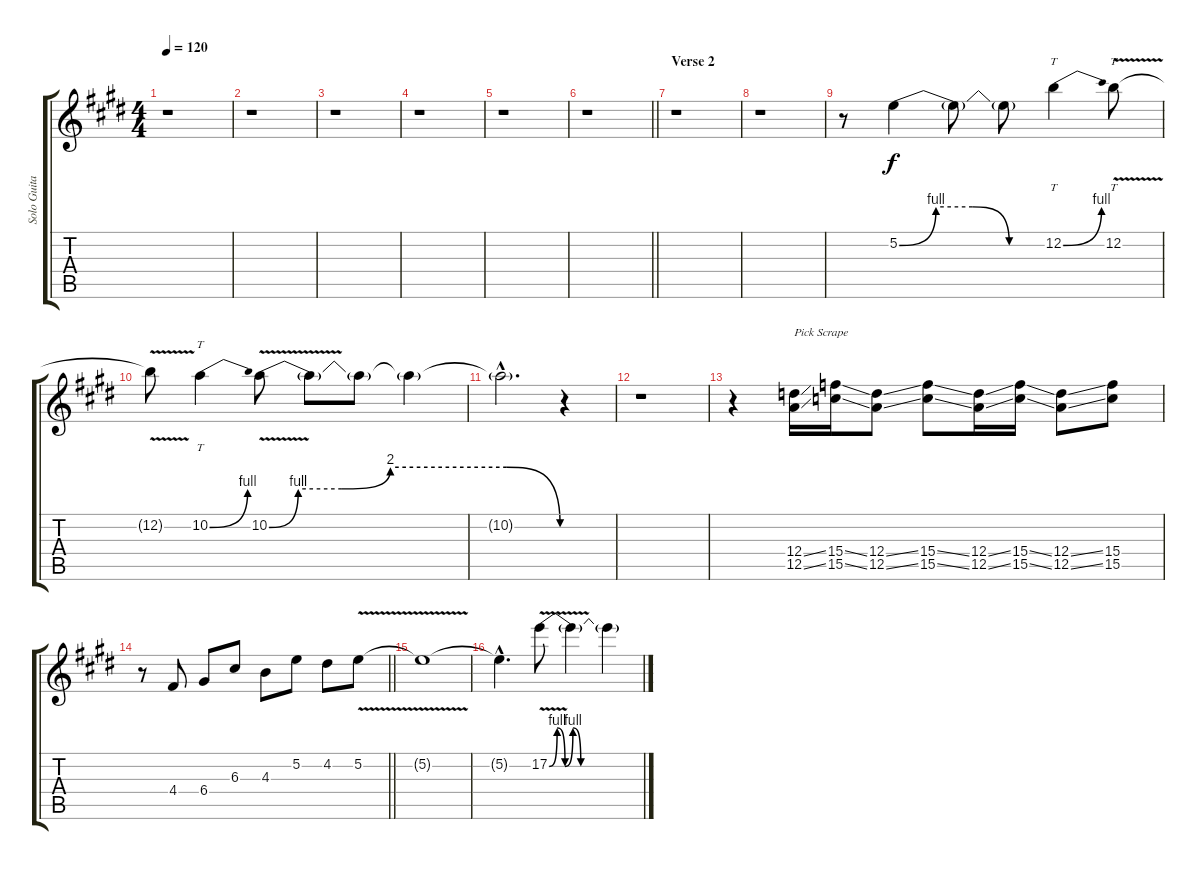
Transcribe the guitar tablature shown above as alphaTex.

\track ("Solo Guitar" "Solo Guita") {instrument overdrivenguitar}
\staff {score tabs}
\tuning (E4 B3 G3 D3 A2 E2) {hide}
\ts (4 4)
\tempo 120
\clef g2
\ks e
r.1{dy f} |
r.1 |
r.1 |
r.1 |
r.1 |
\barLineRight lightlight
r.1 |
\section ("" "Verse 2")
r.1 |
r.1 |
r.8 5.2{be (custom 0 0 15 4 30 4 45 0 60 0)}.4 5.2{t}.8 5.2{t}.8 12.2{be (bend 0 0 60 4)}.4{tt} 12.2{v}.8{tt} |
12.2{t}.8 10.2{be (bend 0 0 60 4)}.4{tt} 10.2{be (custom 0 0 6 4 15 4 25 8 49 8 60 0) v}.8 10.2{t}.8 10.2{t}.8 10.2{t}.4 |
10.2{hac t}.2{d} r.4 |
r.1 |
r.4{instrument guitarfretnoise} (12.4{ss} 12.5{ss}).16{txt "Pick Scrape"} (15.4{ss} 15.5{ss}).16 (12.4{ss} 12.5{ss}).8 (15.4{ss} 15.5{ss}).8 (12.4{ss} 12.5{ss}).16 (15.4{ss} 15.5{ss}).16 (12.4{ss} 12.5{ss}).8 (15.4 15.5).8 |
\barLineRight lightlight
r.8{instrument overdrivenguitar} 4.4.8 6.4.8 6.3.8 4.3.8 5.2.8 4.2.8 5.2{v}.8 |
5.2{t}.1 |
5.2{hac t}.4{d} 17.2{be (custom 0 0 5 4 10 0 15 4 20 0 45 0 60 0) v}.8 17.2{t}.4 17.2{t}.4
